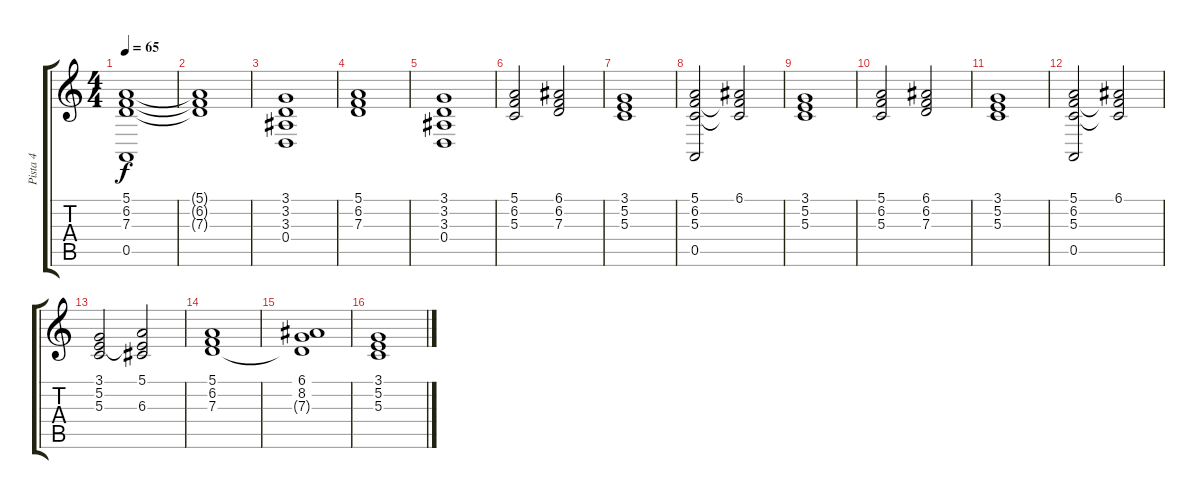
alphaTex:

\track ("Pista 4" "Pista 4") {instrument pad2warm}
\staff {score tabs}
\tuning (E4 B3 G3 D3 A2 E2) {hide}
\ts (4 4)
\tempo 65
\clef g2
\ks c
(5.1{t} 6.2 7.3 0.5).1{dy f} |
(5.1{t} 6.2{t} 7.3{t}).1 |
(3.1 3.2 3.3 0.4).1 |
(5.1 6.2 7.3).1 |
(3.1 3.2 3.3 0.4).1 |
(5.1 6.2 5.3).2 (6.1 6.2 7.3).2 |
(3.1 5.2 5.3).1 |
(5.1 6.2 5.3 0.5).2 (6.1 6.2{t} 5.3{t}).2 |
(3.1 5.2 5.3).1 |
(5.1 6.2 5.3).2 (6.1 6.2 7.3).2 |
(3.1 5.2 5.3).1 |
(5.1 6.2 5.3 0.5).2 (6.1 6.2{t} 5.3{t}).2 |
(3.1 5.2 5.3).2 (5.1 5.2{t} 6.3).2 |
(5.1 6.2 7.3).1 |
(6.1 8.2 7.3{t}).1 |
(3.1 5.2 5.3).1
